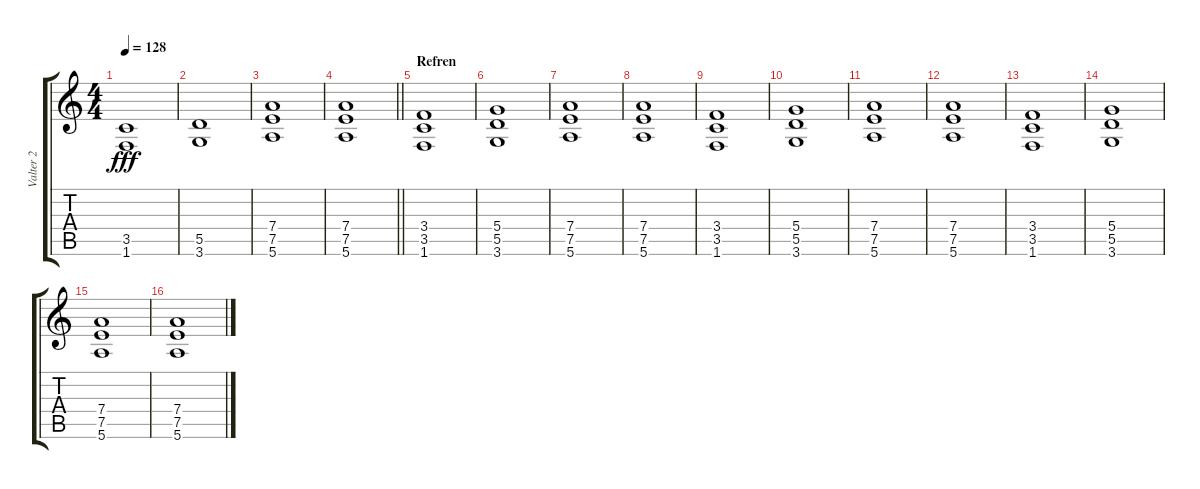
\track ("Valter 2" "Valter 2") {instrument electricguitarclean}
\staff {score tabs}
\tuning (E4 B3 G3 D3 A2 E2) {hide}
\ts (4 4)
\tempo 128
\clef g2
\ks c
(3.5 1.6).1{dy fff} |
(5.5 3.6).1 |
(7.4 7.5 5.6).1 |
\barLineRight lightlight
(7.4 7.5 5.6).1 |
\section ("" "Refren")
(3.4 3.5 1.6).1 |
(5.4 5.5 3.6).1 |
(7.4 7.5 5.6).1 |
(7.4 7.5 5.6).1 |
(3.4 3.5 1.6).1 |
(5.4 5.5 3.6).1 |
(7.4 7.5 5.6).1 |
(7.4 7.5 5.6).1 |
(3.4 3.5 1.6).1 |
(5.4 5.5 3.6).1 |
(7.4 7.5 5.6).1 |
(7.4 7.5 5.6).1
